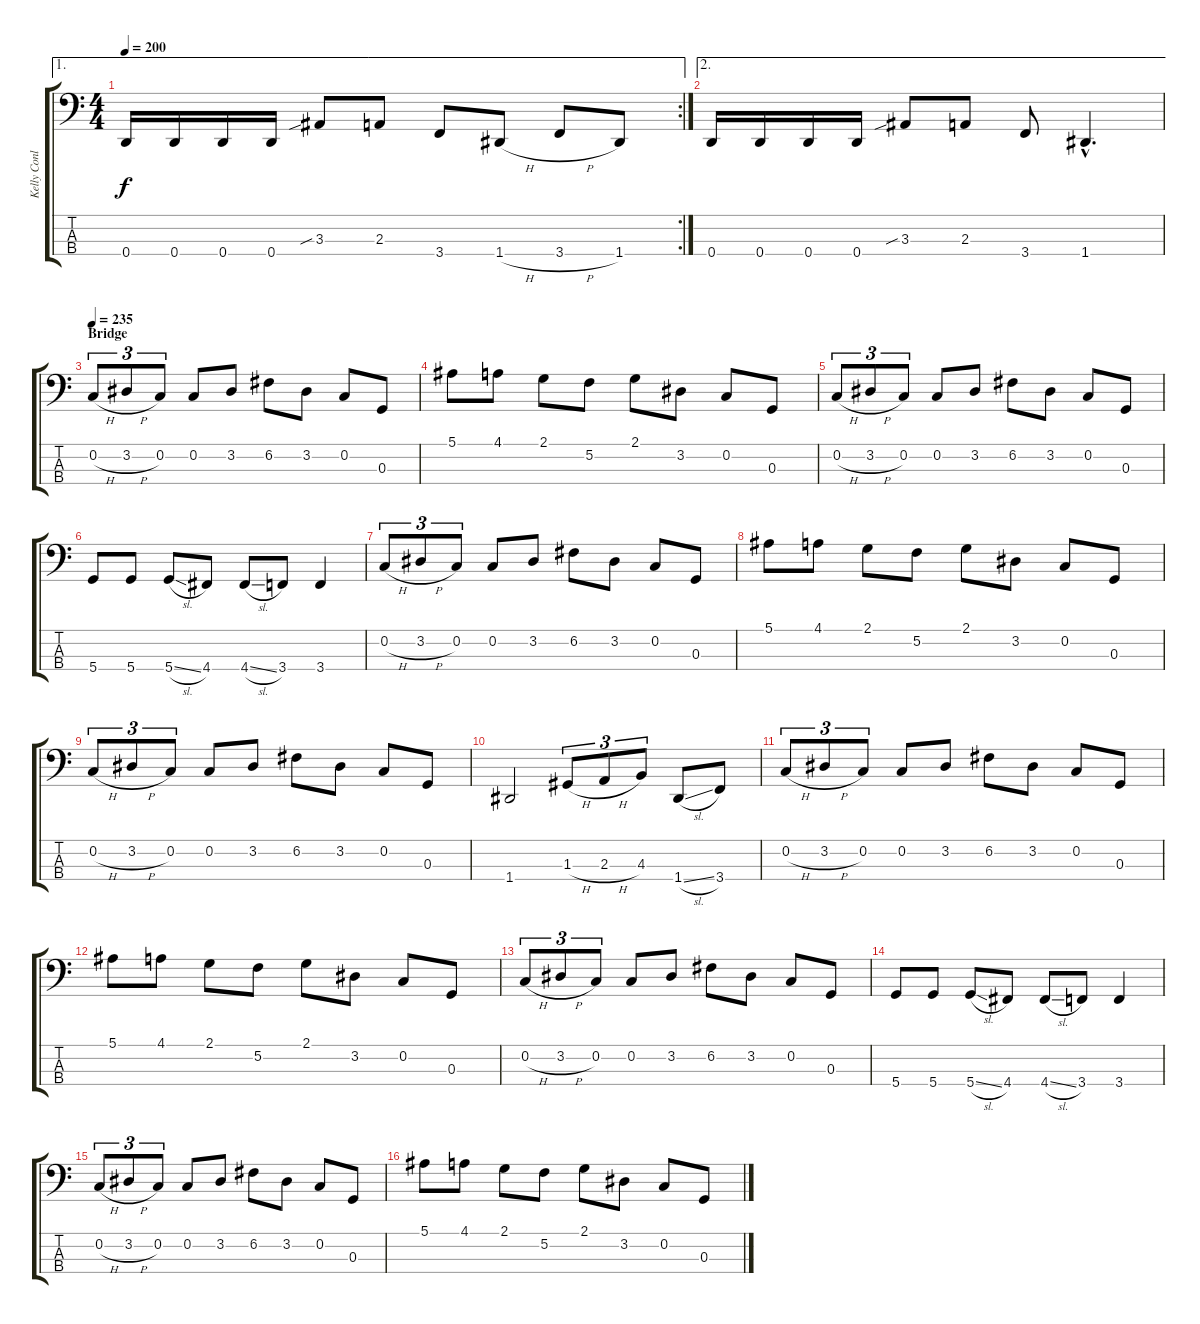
\track ("Kelly Conlon " "Kelly Conl") {instrument electricbasspick}
\staff {score tabs}
\tuning (F2 C2 G1 D1) {hide}
\ae 1
\rc 2
\ts (4 4)
\tempo 200
\clef f4
\ks c
0.4.16{dy f} 0.4.16 0.4.16 0.4.16 3.3{sib}.8 2.3.8 3.4.8 1.4{h}.8 3.4{h}.8 1.4.8 |
\ae 2
0.4.16 0.4.16 0.4.16 0.4.16 3.3{sib}.8 2.3.8 3.4.8 1.4{hac}.4{d} |
\section ("" "Bridge")
\tempo 235
0.2{h}.8{tu (3 2)} 3.2{h}.8{tu (3 2)} 0.2.8{tu (3 2)} 0.2.8 3.2.8 6.2.8 3.2.8 0.2.8 0.3.8 |
5.1.8 4.1.8 2.1.8 5.2.8 2.1.8 3.2.8 0.2.8 0.3.8 |
0.2{h}.8{tu (3 2)} 3.2{h}.8{tu (3 2)} 0.2.8{tu (3 2)} 0.2.8 3.2.8 6.2.8 3.2.8 0.2.8 0.3.8 |
5.4.8 5.4.8 5.4{sl}.8 4.4.8 4.4{sl}.8 3.4.8 3.4.4 |
0.2{h}.8{tu (3 2)} 3.2{h}.8{tu (3 2)} 0.2.8{tu (3 2)} 0.2.8 3.2.8 6.2.8 3.2.8 0.2.8 0.3.8 |
5.1.8 4.1.8 2.1.8 5.2.8 2.1.8 3.2.8 0.2.8 0.3.8 |
0.2{h}.8{tu (3 2)} 3.2{h}.8{tu (3 2)} 0.2.8{tu (3 2)} 0.2.8 3.2.8 6.2.8 3.2.8 0.2.8 0.3.8 |
1.4.2 1.3{h}.8{tu (3 2)} 2.3{h}.8{tu (3 2)} 4.3.8{tu (3 2)} 1.4{sl}.8 3.4.8 |
0.2{h}.8{tu (3 2)} 3.2{h}.8{tu (3 2)} 0.2.8{tu (3 2)} 0.2.8 3.2.8 6.2.8 3.2.8 0.2.8 0.3.8 |
5.1.8 4.1.8 2.1.8 5.2.8 2.1.8 3.2.8 0.2.8 0.3.8 |
0.2{h}.8{tu (3 2)} 3.2{h}.8{tu (3 2)} 0.2.8{tu (3 2)} 0.2.8 3.2.8 6.2.8 3.2.8 0.2.8 0.3.8 |
5.4.8 5.4.8 5.4{sl}.8 4.4.8 4.4{sl}.8 3.4.8 3.4.4 |
0.2{h}.8{tu (3 2)} 3.2{h}.8{tu (3 2)} 0.2.8{tu (3 2)} 0.2.8 3.2.8 6.2.8 3.2.8 0.2.8 0.3.8 |
5.1.8 4.1.8 2.1.8 5.2.8 2.1.8 3.2.8 0.2.8 0.3.8
